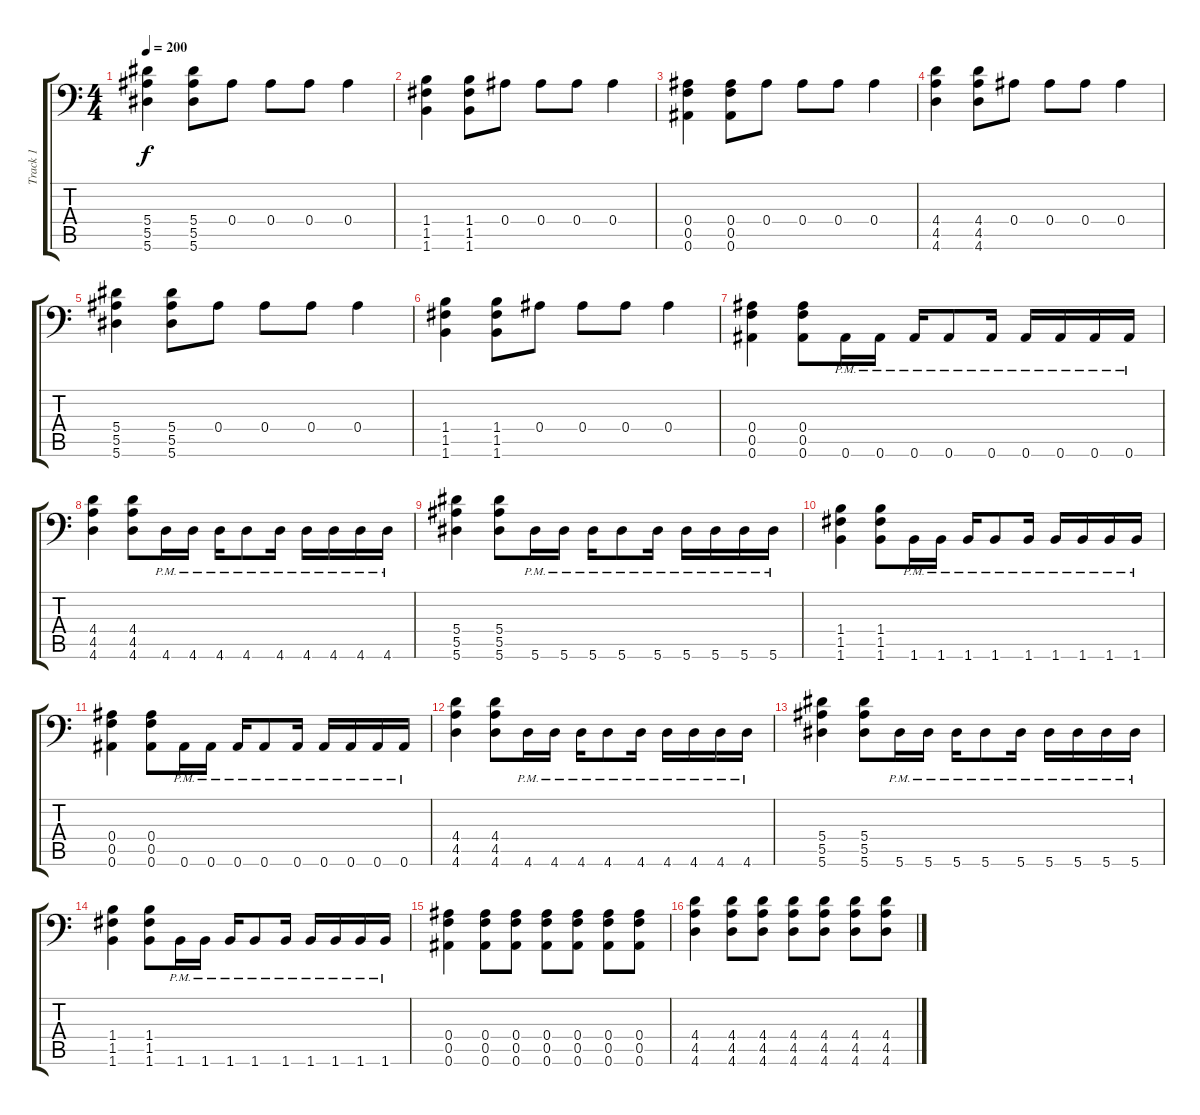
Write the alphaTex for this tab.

\track ("Track 1" "Track 1") {instrument distortionguitar}
\staff {score tabs}
\tuning (C5 G3 D3 Bb2 F2 Bb1) {hide}
\ts (4 4)
\tempo 200
\clef f4
\ks c
(5.4 5.5 5.6).4{dy f} (5.4 5.5 5.6).8 0.4.8 0.4.8 0.4.8 0.4.4 |
(1.4 1.5 1.6).4 (1.4 1.5 1.6).8 0.4.8 0.4.8 0.4.8 0.4.4 |
(0.4 0.5 0.6).4{instrument distortionguitar} (0.4 0.5 0.6).8 0.4.8 0.4.8 0.4.8 0.4.4 |
(4.4 4.5 4.6).4 (4.4 4.5 4.6).8 0.4.8 0.4.8 0.4.8 0.4.4 |
(5.4 5.5 5.6).4 (5.4 5.5 5.6).8 0.4.8 0.4.8 0.4.8 0.4.4 |
(1.4 1.5 1.6).4 (1.4 1.5 1.6).8 0.4.8 0.4.8 0.4.8 0.4.4 |
(0.4 0.5 0.6).4 (0.4 0.5 0.6).8 0.6{pm}.16 0.6{pm}.16 0.6{pm}.16 0.6{pm}.8 0.6{pm}.16 0.6{pm}.16 0.6{pm}.16 0.6{pm}.16 0.6{pm}.16 |
(4.4 4.5 4.6).4 (4.4 4.5 4.6).8 4.6{pm}.16 4.6{pm}.16 4.6{pm}.16 4.6{pm}.8 4.6{pm}.16 4.6{pm}.16 4.6{pm}.16 4.6{pm}.16 4.6{pm}.16 |
(5.4 5.5 5.6).4 (5.4 5.5 5.6).8 5.6{pm}.16 5.6{pm}.16 5.6{pm}.16 5.6{pm}.8 5.6{pm}.16 5.6{pm}.16 5.6{pm}.16 5.6{pm}.16 5.6{pm}.16 |
(1.4 1.5 1.6).4 (1.4 1.5 1.6).8 1.6{pm}.16 1.6{pm}.16 1.6{pm}.16 1.6{pm}.8 1.6{pm}.16 1.6{pm}.16 1.6{pm}.16 1.6{pm}.16 1.6{pm}.16 |
(0.4 0.5 0.6).4 (0.4 0.5 0.6).8 0.6{pm}.16 0.6{pm}.16 0.6{pm}.16 0.6{pm}.8 0.6{pm}.16 0.6{pm}.16 0.6{pm}.16 0.6{pm}.16 0.6{pm}.16 |
(4.4 4.5 4.6).4 (4.4 4.5 4.6).8 4.6{pm}.16 4.6{pm}.16 4.6{pm}.16 4.6{pm}.8 4.6{pm}.16 4.6{pm}.16 4.6{pm}.16 4.6{pm}.16 4.6{pm}.16 |
(5.4 5.5 5.6).4 (5.4 5.5 5.6).8 5.6{pm}.16 5.6{pm}.16 5.6{pm}.16 5.6{pm}.8 5.6{pm}.16 5.6{pm}.16 5.6{pm}.16 5.6{pm}.16 5.6{pm}.16 |
(1.4 1.5 1.6).4 (1.4 1.5 1.6).8 1.6{pm}.16 1.6{pm}.16 1.6{pm}.16 1.6{pm}.8 1.6{pm}.16 1.6{pm}.16 1.6{pm}.16 1.6{pm}.16 1.6{pm}.16 |
(0.4 0.5 0.6).4 (0.4 0.5 0.6).8 (0.4 0.5 0.6).8 (0.4 0.5 0.6).8 (0.4 0.5 0.6).8 (0.4 0.5 0.6).8 (0.4 0.5 0.6).8 |
(4.4 4.5 4.6).4 (4.4 4.5 4.6).8 (4.4 4.5 4.6).8 (4.4 4.5 4.6).8 (4.4 4.5 4.6).8 (4.4 4.5 4.6).8 (4.4 4.5 4.6).8
